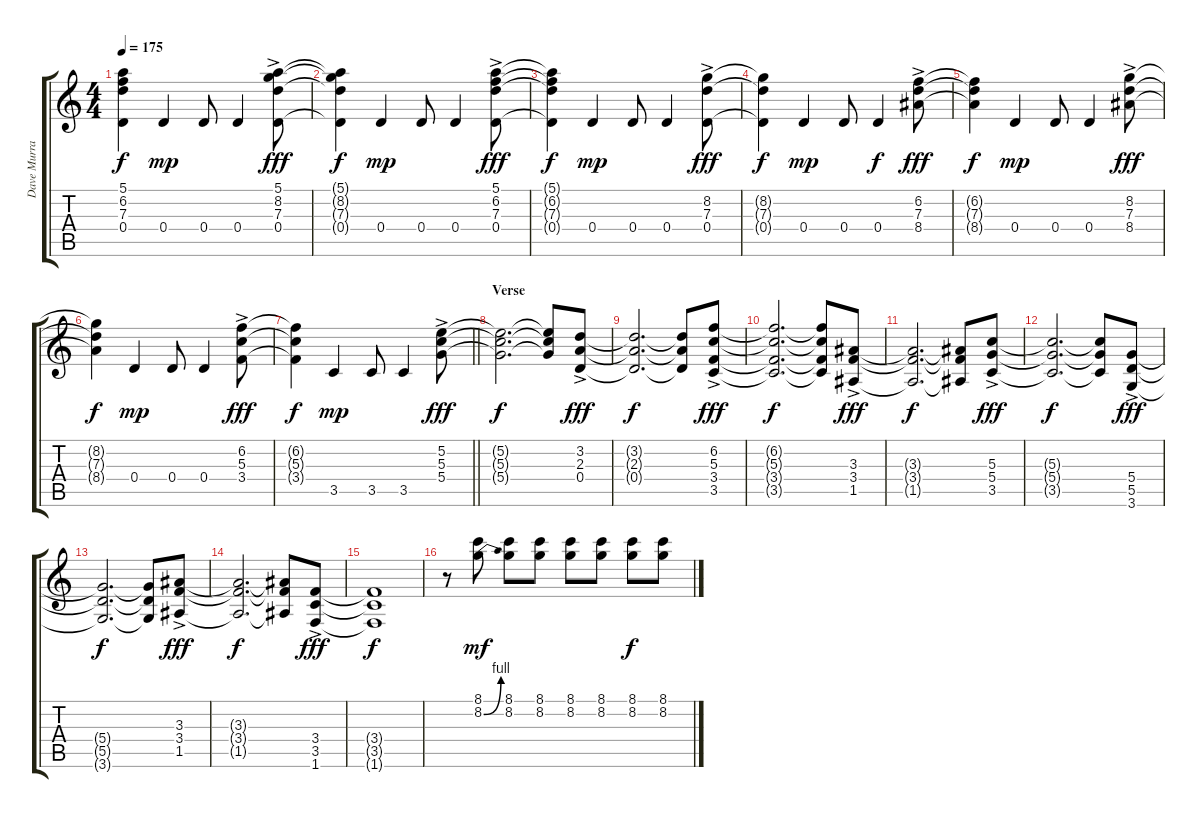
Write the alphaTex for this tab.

\track ("Dave Murray" "Dave Murra") {instrument overdrivenguitar}
\staff {score tabs}
\tuning (E4 B3 G3 D3 A2 E2) {hide}
\ts (4 4)
\tempo 175
\clef g2
\ks c
(5.1{t} 6.2{t} 7.3{t} 0.4{t}).4{dy f} 0.4.4{dy mp} 0.4.8 0.4.4 (5.1{ac} 8.2{ac} 7.3{ac} 0.4{ac}).8{dy fff} |
(5.1{t} 8.2{t} 7.3{t} 0.4{t}).4{dy f} 0.4.4{dy mp} 0.4.8 0.4.4 (5.1{ac} 6.2{ac} 7.3{ac} 0.4{ac}).8{dy fff} |
(5.1{t} 6.2{t} 7.3{t} 0.4{t}).4{dy f} 0.4.4{dy mp} 0.4.8 0.4.4 (8.2{ac} 7.3{ac} 0.4{ac}).8{dy fff} |
(8.2{t} 7.3{t} 0.4{t}).4{dy f} 0.4.4{dy mp} 0.4.8 0.4.4{dy f} (6.2{ac} 7.3{ac} 8.4{ac}).8{dy fff} |
(6.2{t} 7.3{t} 8.4{t}).4{dy f} 0.4.4{dy mp} 0.4.8 0.4.4 (8.2{ac} 7.3{ac} 8.4{ac}).8{dy fff} |
(8.2{t} 7.3{t} 8.4{t}).4{dy f} 0.4.4{dy mp} 0.4.8 0.4.4 (6.2{ac} 5.3{ac} 3.4{ac}).8{dy fff} |
\barLineRight lightlight
(6.2{t} 5.3{t} 3.4{t}).4{dy f} 3.5.4{dy mp} 3.5.8 3.5.4 (5.2{ac} 5.3{ac} 5.4{ac}).8{dy fff} |
\section ("" "Verse")
(5.2{t} 5.3{t} 5.4{t}).2{d dy f} (5.2{t} 5.3{t} 5.4{t}).8 (3.2{ac} 2.3{ac} 0.4{ac}).8{dy fff} |
(3.2{t} 2.3{t} 0.4{t}).2{d dy f} (3.2{t} 2.3{t} 0.4{t}).8 (6.2{ac} 5.3{ac} 3.4{ac} 3.5{ac}).8{dy fff} |
(6.2{t} 5.3{t} 3.4{t} 3.5{t}).2{d dy f} (6.2{t} 5.3{t} 3.4{t} 3.5{t}).8 (3.3{ac} 3.4{ac} 1.5{ac}).8{dy fff} |
(3.3{t} 3.4{t} 1.5{t}).2{d dy f} (3.3{t} 3.4{t} 1.5{t}).8 (5.3{ac} 5.4{ac} 3.5{ac}).8{dy fff} |
(5.3{t} 5.4{t} 3.5{t}).2{d dy f} (5.3{t} 5.4{t} 3.5{t}).8 (5.4{ac} 5.5{ac} 3.6{ac}).8{dy fff} |
(5.4{t} 5.5{t} 3.6{t}).2{d dy f} (5.4{t} 5.5{t} 3.6{t}).8 (3.3{ac} 3.4{ac} 1.5{ac}).8{dy fff} |
(3.3{t} 3.4{t} 1.5{t}).2{d dy f} (3.3{t} 3.4{t} 1.5{t}).8 (3.4{ac} 3.5{ac} 1.6{ac}).8{dy fff} |
(3.4{t} 3.5{t} 1.6{t}).1{dy f} |
r.8 (8.1 8.2{be (bend 0 0 60 4)}).8{dy mf} (8.1 8.2).8 (8.1 8.2).8 (8.1 8.2).8 (8.1 8.2).8 (8.1 8.2).8{dy f} (8.1 8.2).8
